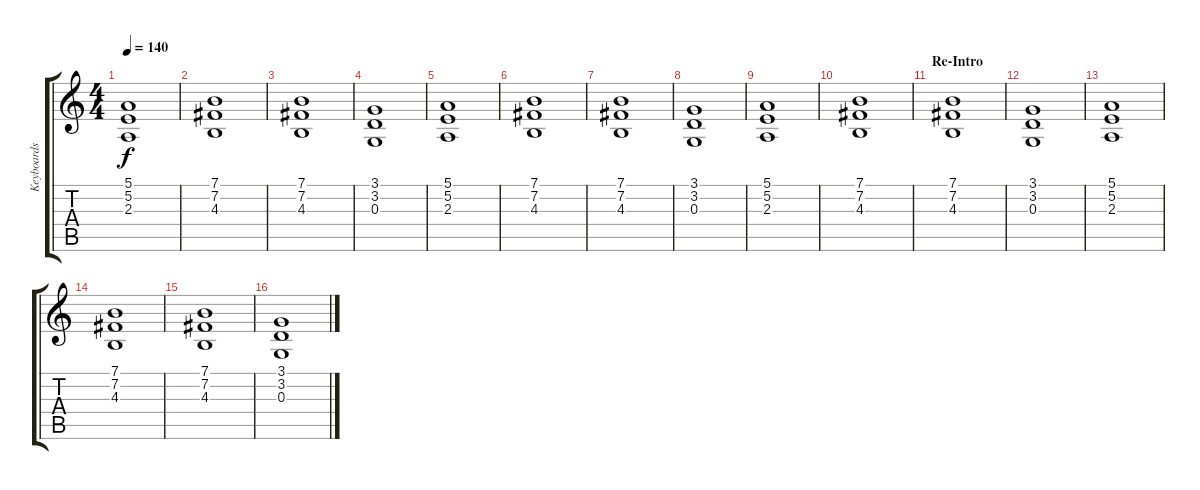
\track ("Keyboards" "Keyboards") {instrument stringensemble1}
\staff {score tabs}
\tuning (E4 B3 G3 D3 A2 E2) {hide}
\ts (4 4)
\tempo 140
\clef g2
\ks c
(5.1 5.2 2.3).1{dy f} |
(7.1 7.2 4.3).1 |
(7.1 7.2 4.3).1 |
(3.1 3.2 0.3).1 |
(5.1 5.2 2.3).1 |
(7.1 7.2 4.3).1 |
(7.1 7.2 4.3).1 |
(3.1 3.2 0.3).1 |
(5.1 5.2 2.3).1 |
(7.1 7.2 4.3).1 |
\section ("" "Re-Intro")
(7.1 7.2 4.3).1 |
(3.1 3.2 0.3).1 |
(5.1 5.2 2.3).1 |
(7.1 7.2 4.3).1 |
(7.1 7.2 4.3).1 |
(3.1 3.2 0.3).1
